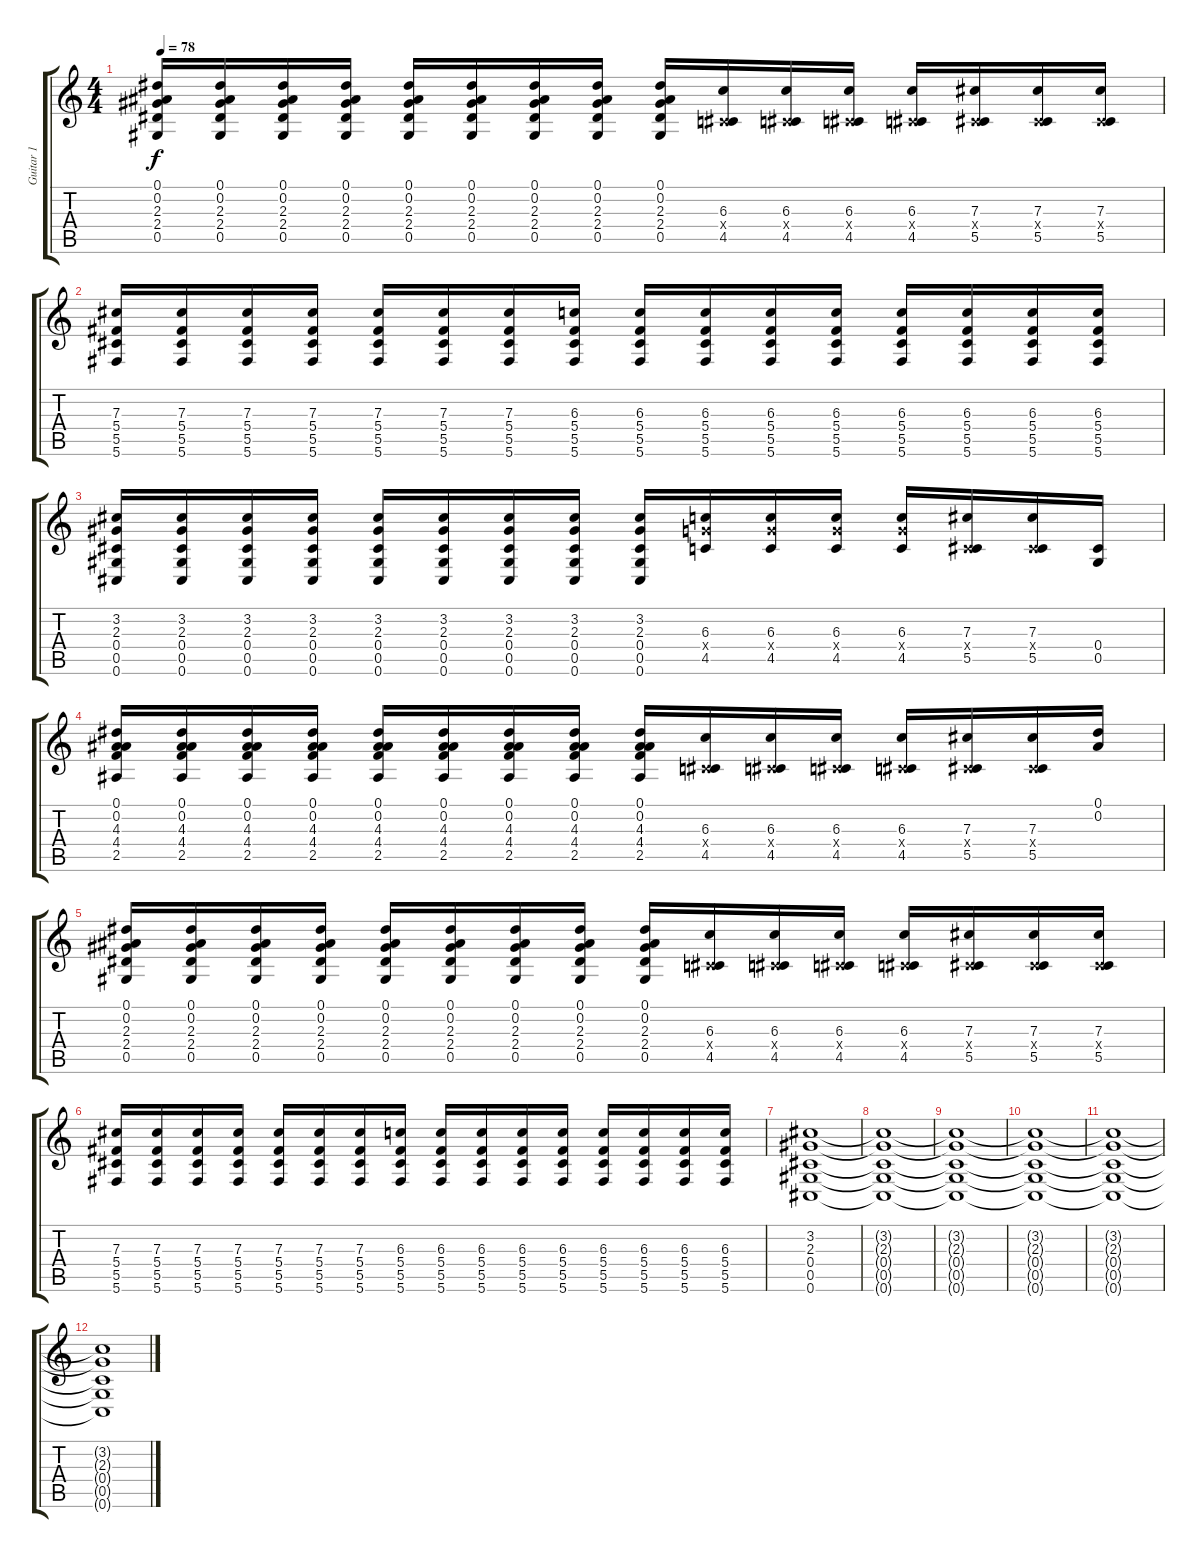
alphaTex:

\track ("Guitar 1" "Guitar 1") {instrument overdrivenguitar}
\staff {score tabs}
\tuning (Eb4 Bb3 Gb3 Db3 Ab2 Db2) {hide}
\ts (4 4)
\tempo 78
\clef g2
\ks c
(0.1 0.2 2.3 2.4 0.5).16{dy f} (0.1 0.2 2.3 2.4 0.5).16 (0.1 0.2 2.3 2.4 0.5).16 (0.1 0.2 2.3 2.4 0.5).16 (0.1 0.2 2.3 2.4 0.5).16 (0.1 0.2 2.3 2.4 0.5).16 (0.1 0.2 2.3 2.4 0.5).16 (0.1 0.2 2.3 2.4 0.5).16 (0.1 0.2 2.3 2.4 0.5).16 (6.3 0.4{x} 4.5).16 (6.3 0.4{x} 4.5).16 (6.3 0.4{x} 4.5).16 (6.3 0.4{x} 4.5).16 (7.3 0.4{x} 5.5).16 (7.3 0.4{x} 5.5).16 (7.3 0.4{x} 5.5).16 |
(7.3 5.4 5.5 5.6).16 (7.3 5.4 5.5 5.6).16 (7.3 5.4 5.5 5.6).16 (7.3 5.4 5.5 5.6).16 (7.3 5.4 5.5 5.6).16 (7.3 5.4 5.5 5.6).16 (7.3 5.4 5.5 5.6).16 (6.3 5.4 5.5 5.6).16 (6.3 5.4 5.5 5.6).16 (6.3 5.4 5.5 5.6).16 (6.3 5.4 5.5 5.6).16 (6.3 5.4 5.5 5.6).16 (6.3 5.4 5.5 5.6).16 (6.3 5.4 5.5 5.6).16 (6.3 5.4 5.5 5.6).16 (6.3 5.4 5.5 5.6).16 |
(3.2 2.3 0.4 0.5 0.6).16 (3.2 2.3 0.4 0.5 0.6).16 (3.2 2.3 0.4 0.5 0.6).16 (3.2 2.3 0.4 0.5 0.6).16 (3.2 2.3 0.4 0.5 0.6).16 (3.2 2.3 0.4 0.5 0.6).16 (3.2 2.3 0.4 0.5 0.6).16 (3.2 2.3 0.4 0.5 0.6).16 (3.2 2.3 0.4 0.5 0.6).16 (6.3 6.4{x} 4.5).16 (6.3 6.4{x} 4.5).16 (6.3 6.4{x} 4.5).16 (6.3 6.4{x} 4.5).16 (7.3 0.4{x} 5.5).16 (7.3 0.4{x} 5.5).16 (0.4 0.5).16 |
(0.1 0.2 4.3 4.4 2.5).16 (0.1 0.2 4.3 4.4 2.5).16 (0.1 0.2 4.3 4.4 2.5).16 (0.1 0.2 4.3 4.4 2.5).16 (0.1 0.2 4.3 4.4 2.5).16 (0.1 0.2 4.3 4.4 2.5).16 (0.1 0.2 4.3 4.4 2.5).16 (0.1 0.2 4.3 4.4 2.5).16 (0.1 0.2 4.3 4.4 2.5).16 (6.3 0.4{x} 4.5).16 (6.3 0.4{x} 4.5).16 (6.3 0.4{x} 4.5).16 (6.3 0.4{x} 4.5).16 (7.3 0.4{x} 5.5).16 (7.3 0.4{x} 5.5).16 (0.1 0.2).16 |
(0.1 0.2 2.3 2.4 0.5).16 (0.1 0.2 2.3 2.4 0.5).16 (0.1 0.2 2.3 2.4 0.5).16 (0.1 0.2 2.3 2.4 0.5).16 (0.1 0.2 2.3 2.4 0.5).16 (0.1 0.2 2.3 2.4 0.5).16 (0.1 0.2 2.3 2.4 0.5).16 (0.1 0.2 2.3 2.4 0.5).16 (0.1 0.2 2.3 2.4 0.5).16 (6.3 0.4{x} 4.5).16 (6.3 0.4{x} 4.5).16 (6.3 0.4{x} 4.5).16 (6.3 0.4{x} 4.5).16 (7.3 0.4{x} 5.5).16 (7.3 0.4{x} 5.5).16 (7.3 0.4{x} 5.5).16 |
(7.3 5.4 5.5 5.6).16 (7.3 5.4 5.5 5.6).16 (7.3 5.4 5.5 5.6).16 (7.3 5.4 5.5 5.6).16 (7.3 5.4 5.5 5.6).16 (7.3 5.4 5.5 5.6).16 (7.3 5.4 5.5 5.6).16 (6.3 5.4 5.5 5.6).16 (6.3 5.4 5.5 5.6).16 (6.3 5.4 5.5 5.6).16 (6.3 5.4 5.5 5.6).16 (6.3 5.4 5.5 5.6).16 (6.3 5.4 5.5 5.6).16 (6.3 5.4 5.5 5.6).16 (6.3 5.4 5.5 5.6).16 (6.3 5.4 5.5 5.6).16 |
(3.2 2.3 0.4 0.5 0.6).1 |
(3.2{t} 2.3{t} 0.4{t} 0.5{t} 0.6{t}).1 |
(3.2{t} 2.3{t} 0.4{t} 0.5{t} 0.6{t}).1 |
(3.2{t} 2.3{t} 0.4{t} 0.5{t} 0.6{t}).1 |
(3.2{t} 2.3{t} 0.4{t} 0.5{t} 0.6{t}).1 |
(3.2{t} 2.3{t} 0.4{t} 0.5{t} 0.6{t}).1
